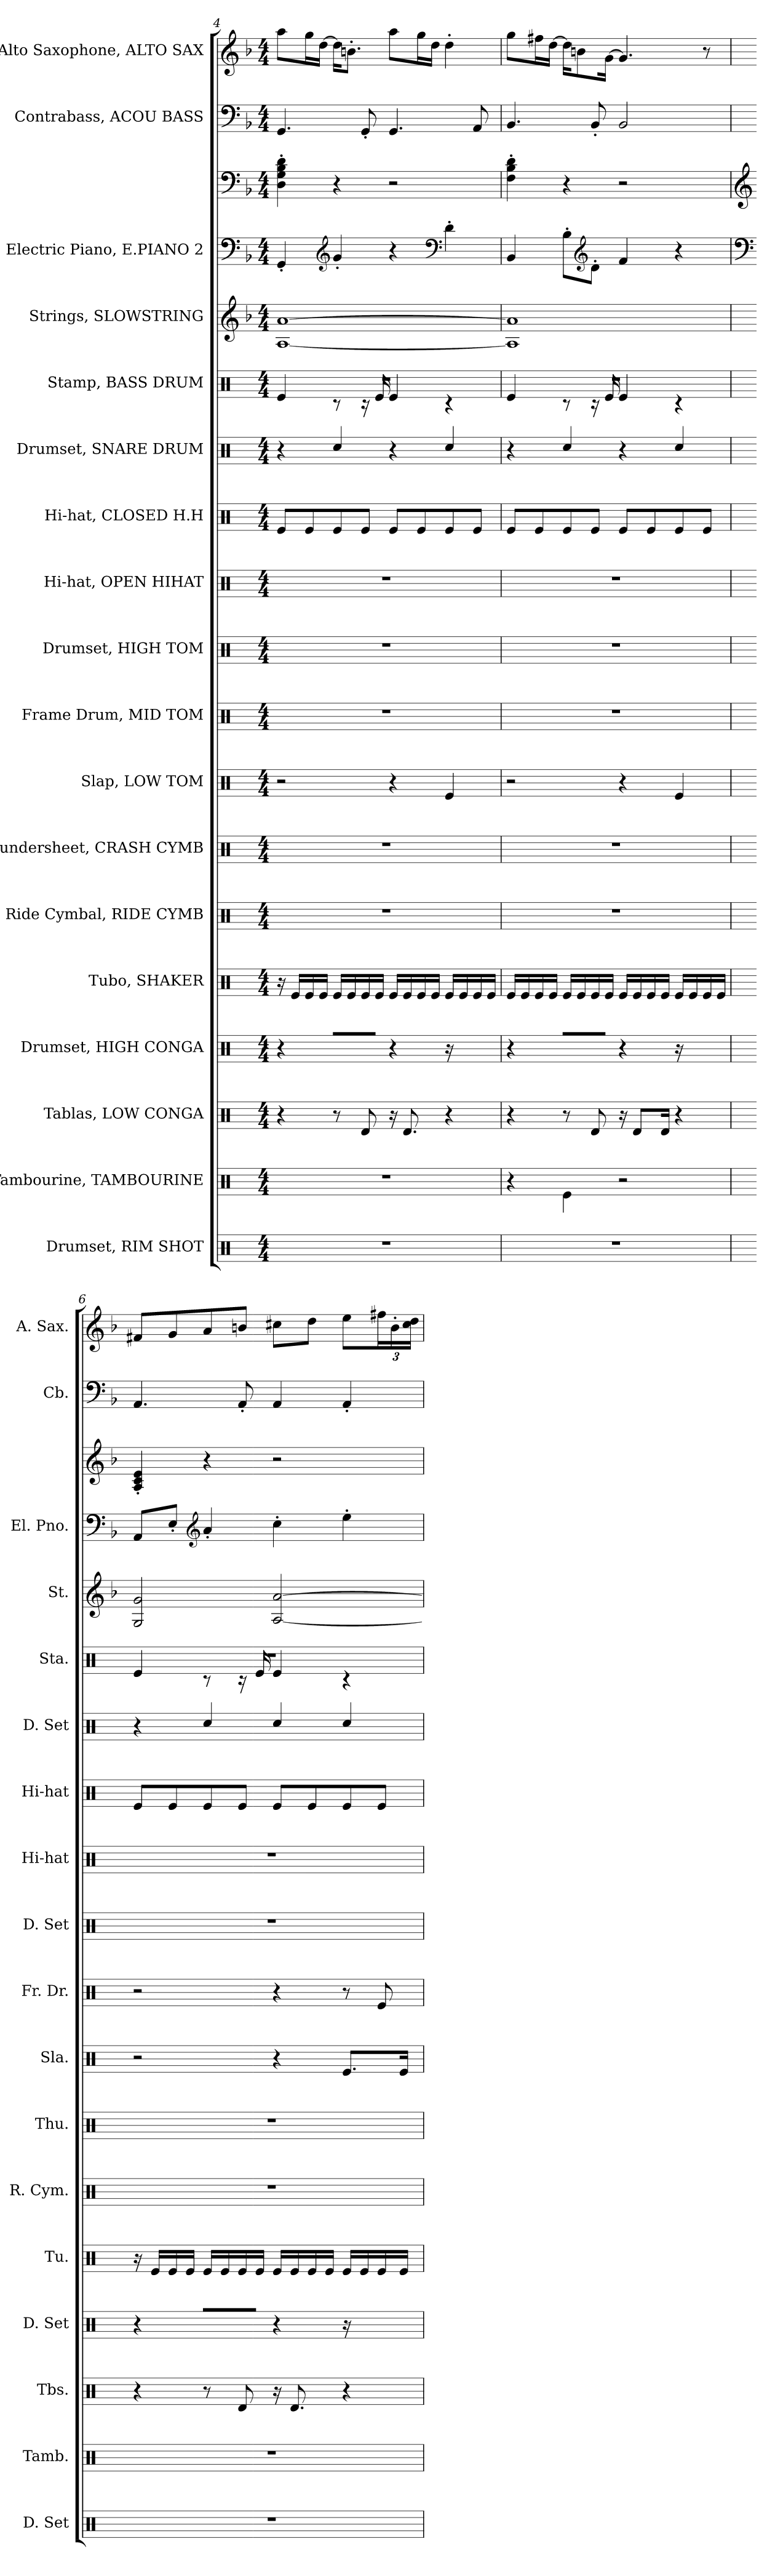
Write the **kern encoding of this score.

**kern	**kern	**kern	**kern	**kern	**kern	**kern	**kern	**kern	**kern	**kern	**kern	**kern	**kern	**kern	**kern	**kern	**kern	**kern
*part18	*part17	*part16	*part15	*part14	*part13	*part12	*part11	*part10	*part9	*part8	*part7	*part6	*part5	*part4	*part3	*part3	*part2	*part1
*staff19	*staff18	*staff17	*staff16	*staff15	*staff14	*staff13	*staff12	*staff11	*staff10	*staff9	*staff8	*staff7	*staff6	*staff5	*staff4	*staff3	*staff2	*staff1
*I"Drumset, RIM SHOT	*I"Tambourine, TAMBOURINE	*I"Tablas, LOW CONGA	*I"Drumset, HIGH CONGA	*I"Tubo, SHAKER	*I"Ride Cymbal, RIDE CYMB	*I"Thundersheet, CRASH CYMB	*I"Slap, LOW TOM	*I"Frame Drum, MID TOM	*I"Drumset, HIGH TOM	*I"Hi-hat, OPEN HIHAT	*I"Hi-hat, CLOSED H.H	*I"Drumset, SNARE DRUM	*I"Stamp, BASS DRUM	*I"Strings, SLOWSTRING	*I"Electric Piano, E.PIANO 2	*	*I"Contrabass, ACOU BASS	*I"Alto Saxophone, ALTO SAX
*I'D. Set	*I'Tamb.	*I'Tbs.	*I'D. Set	*I'Tu.	*I'R. Cym.	*I'Thu.	*I'Sla.	*I'Fr. Dr.	*I'D. Set	*I'Hi-hat	*I'Hi-hat	*I'D. Set	*I'Sta.	*I'St.	*I'El. Pno.	*	*I'Cb.	*I'A. Sax.
*clefX	*clefX	*clefX	*clefX	*clefX	*clefX	*clefX	*clefX	*clefX	*clefX	*clefX	*clefX	*clefX	*clefX	*clefG2	*clefF4	*clefF4	*clefF4	*clefG2
*	*	*	*	*	*	*	*	*	*	*	*	*	*	*	*	*	*ITrd7c12	*ITrd5c9
*k[]	*k[]	*k[]	*k[]	*k[]	*k[]	*k[]	*k[]	*k[]	*k[]	*k[]	*k[]	*k[]	*k[]	*k[b-]	*k[b-]	*k[b-]	*k[b-]	*k[b-e-a-d-]
*M4/4	*M4/4	*M4/4	*M4/4	*M4/4	*M4/4	*M4/4	*M4/4	*M4/4	*M4/4	*M4/4	*M4/4	*M4/4	*M4/4	*M4/4	*M4/4	*M4/4	*M4/4	*M4/4
=4	=4	=4	=4	=4	=4	=4	=4	=4	=4	=4	=4	=4	=4	=4	=4	=4	=4	=4
*	*	*	*	*	*	*	*	*	*	*	*	*	*^	*	*	*	*	*
1r	1r	4r	4r	16r	1r	1r	2r	1r	1r	1r	8Re/L	4r	1r	4Re/	[1A [1a	4GG'/	4D\' 4G\' 4B-\' 4d\'	4.GGG/	8cc\L
.	.	.	.	16Re/LL	.	.	.	.	.	.	.	.	.	.	.	.	.	.	.
.	.	.	.	16Re/	.	.	.	.	.	.	8Re/	.	.	.	.	.	.	.	16b-\L
.	.	.	.	16Re/JJ	.	.	.	.	.	.	.	.	.	.	.	.	.	.	[16f\JJ
*	*	*	*	*	*	*	*	*	*	*	*	*	*	*	*	*clefG2	*	*	*
.	.	8r	8.R/L	16Re/LL	.	.	.	.	.	.	8Re/	4Rcc/	.	8r	.	4g'/	4r	.	16f\KL]
.	.	.	.	16Re/	.	.	.	.	.	.	.	.	.	.	.	.	.	.	8.dn'\J
.	.	8Rd/	.	16Re/	.	.	.	.	.	.	8Re/J	.	.	16r	.	.	.	8GGG'/	.
.	.	.	16R/Jk	16Re/JJ	.	.	.	.	.	.	.	.	.	16Re/	.	.	.	.	.
.	.	16r	4r	16Re/LL	.	.	4r	.	.	.	8Re/L	4r	.	4Re/	.	4r	2r	4.GGG/	8cc\L
.	.	8.Rd/	.	16Re/	.	.	.	.	.	.	.	.	.	.	.	.	.	.	.
.	.	.	.	16Re/	.	.	.	.	.	.	8Re/	.	.	.	.	.	.	.	16b-\L
.	.	.	.	16Re/JJ	.	.	.	.	.	.	.	.	.	.	.	.	.	.	16f\JJ
*	*	*	*	*	*	*	*	*	*	*	*	*	*	*	*	*clefF4	*	*	*
.	.	4r	16r	16Re/LL	.	.	4Re/	.	.	.	8Re/	4Rcc/	.	4r	.	4d'\	.	.	4f'\
.	.	.	8.R/	16Re/	.	.	.	.	.	.	.	.	.	.	.	.	.	.	.
.	.	.	.	16Re/	.	.	.	.	.	.	8Re/J	.	.	.	.	.	.	8AAA/	.
.	.	.	.	16Re/JJ	.	.	.	.	.	.	.	.	.	.	.	.	.	.	.
!!LO:PB:g=z
=5	=5	=5	=5	=5	=5	=5	=5	=5	=5	=5	=5	=5	=5	=5	=5	=5	=5	=5	=5
1r	4r	4r	4r	16Re/LL	1r	1r	2r	1r	1r	1r	8Re/L	4r	1r	4Re/	1A] 1a]	4BB-/	4F\' 4B-\' 4d\'	4.BBB-/	8b-\L
.	.	.	.	16Re/	.	.	.	.	.	.	.	.	.	.	.	.	.	.	.
.	.	.	.	16Re/	.	.	.	.	.	.	8Re/	.	.	.	.	.	.	.	16an\L
.	.	.	.	16Re/JJ	.	.	.	.	.	.	.	.	.	.	.	.	.	.	[16f\JJ
.	4Re\	8r	8.R/L	16Re/LL	.	.	.	.	.	.	8Re/	4Rcc/	.	8r	.	8B-'\L	4r	.	16f\KL]
.	.	.	.	16Re/	.	.	.	.	.	.	.	.	.	.	.	.	.	.	8dn\
*	*	*	*	*	*	*	*	*	*	*	*	*	*	*	*	*clefG2	*	*	*
.	.	8Rd/	.	16Re/	.	.	.	.	.	.	8Re/J	.	.	16r	.	8d'\J	.	8BBB-'/	.
.	.	.	16R/Jk	16Re/JJ	.	.	.	.	.	.	.	.	.	16Re/	.	.	.	.	[16B-\Jk
.	2r	16r	4r	16Re/LL	.	.	4r	.	.	.	8Re/L	4r	.	4Re/	.	4f/	2r	2BBB-/	4.B-/]
.	.	8Rd/L	.	16Re/	.	.	.	.	.	.	.	.	.	.	.	.	.	.	.
.	.	.	.	16Re/	.	.	.	.	.	.	8Re/	.	.	.	.	.	.	.	.
.	.	16Rd/Jk	.	16Re/JJ	.	.	.	.	.	.	.	.	.	.	.	.	.	.	.
.	.	4r	16r	16Re/LL	.	.	4Re/	.	.	.	8Re/	4Rcc/	.	4r	.	4r	.	.	.
.	.	.	8.R/	16Re/	.	.	.	.	.	.	.	.	.	.	.	.	.	.	.
.	.	.	.	16Re/	.	.	.	.	.	.	8Re/J	.	.	.	.	.	.	.	8r
.	.	.	.	16Re/JJ	.	.	.	.	.	.	.	.	.	.	.	.	.	.	.
=6	=6	=6	=6	=6	=6	=6	=6	=6	=6	=6	=6	=6	=6	=6	=6	=6	=6	=6	=6
*	*	*	*	*	*	*	*	*	*	*	*	*	*	*	*	*clefF4	*clefG2	*	*
1r	1r	4r	4r	16r	1r	1r	2r	2r	1r	1r	8Re/L	4r	1r	4Re/	2G/ 2g/	8AA/L	4A/' 4c/' 4e/'	4.AAA/	8An/L
.	.	.	.	16Re/LL	.	.	.	.	.	.	.	.	.	.	.	.	.	.	.
.	.	.	.	16Re/	.	.	.	.	.	.	8Re/	.	.	.	.	8E'/J	.	.	8B-/
.	.	.	.	16Re/JJ	.	.	.	.	.	.	.	.	.	.	.	.	.	.	.
*	*	*	*	*	*	*	*	*	*	*	*	*	*	*	*	*clefG2	*	*	*
.	.	8r	8.R/L	16Re/LL	.	.	.	.	.	.	8Re/	4Rcc/	.	8r	.	4a'/	4r	.	8c/
.	.	.	.	16Re/	.	.	.	.	.	.	.	.	.	.	.	.	.	.	.
.	.	8Rd/	.	16Re/	.	.	.	.	.	.	8Re/J	.	.	16r	.	.	.	8AAA'/	8dn/J
.	.	.	16R/Jk	16Re/JJ	.	.	.	.	.	.	.	.	.	16Re/	.	.	.	.	.
.	.	16r	4r	16Re/LL	.	.	4r	4r	.	.	8Re/L	4Rcc/	.	4Re/	[2A/ [2a/	4cc'\	2r	4AAA/	8en\L
.	.	8.Rd/	.	16Re/	.	.	.	.	.	.	.	.	.	.	.	.	.	.	.
.	.	.	.	16Re/	.	.	.	.	.	.	8Re/	.	.	.	.	.	.	.	8f\J
.	.	.	.	16Re/JJ	.	.	.	.	.	.	.	.	.	.	.	.	.	.	.
.	.	4r	16r	16Re/LL	.	.	8.Re/L	8r	.	.	8Re/	4Rcc/	.	4r	.	4ee'\	.	4AAA'/	8g\L
.	.	.	8.R/	16Re/	.	.	.	.	.	.	.	.	.	.	.	.	.	.	.
*	*	*	*	*	*	*	*	*	*	*	*	*	*	*	*	*	*	*	*Xbrackettup
.	.	.	.	16Re/	.	.	.	8Re/	.	.	8Re/J	.	.	.	.	.	.	.	24an\L
.	.	.	.	.	.	.	.	.	.	.	.	.	.	.	.	.	.	.	24d'\
.	.	.	.	16Re/JJ	.	.	16Re/Jk	.	.	.	.	.	.	.	.	.	.	.	.
.	.	.	.	.	.	.	.	.	.	.	.	.	.	.	.	.	.	.	24e\ 24f\JJ
*	*	*	*	*	*	*	*	*	*	*	*	*	*v	*v	*	*	*	*	*
=	=	=	=	=	=	=	=	=	=	=	=	=	=	=	=	=	=	=
*-	*-	*-	*-	*-	*-	*-	*-	*-	*-	*-	*-	*-	*-	*-	*-	*-	*-	*-
